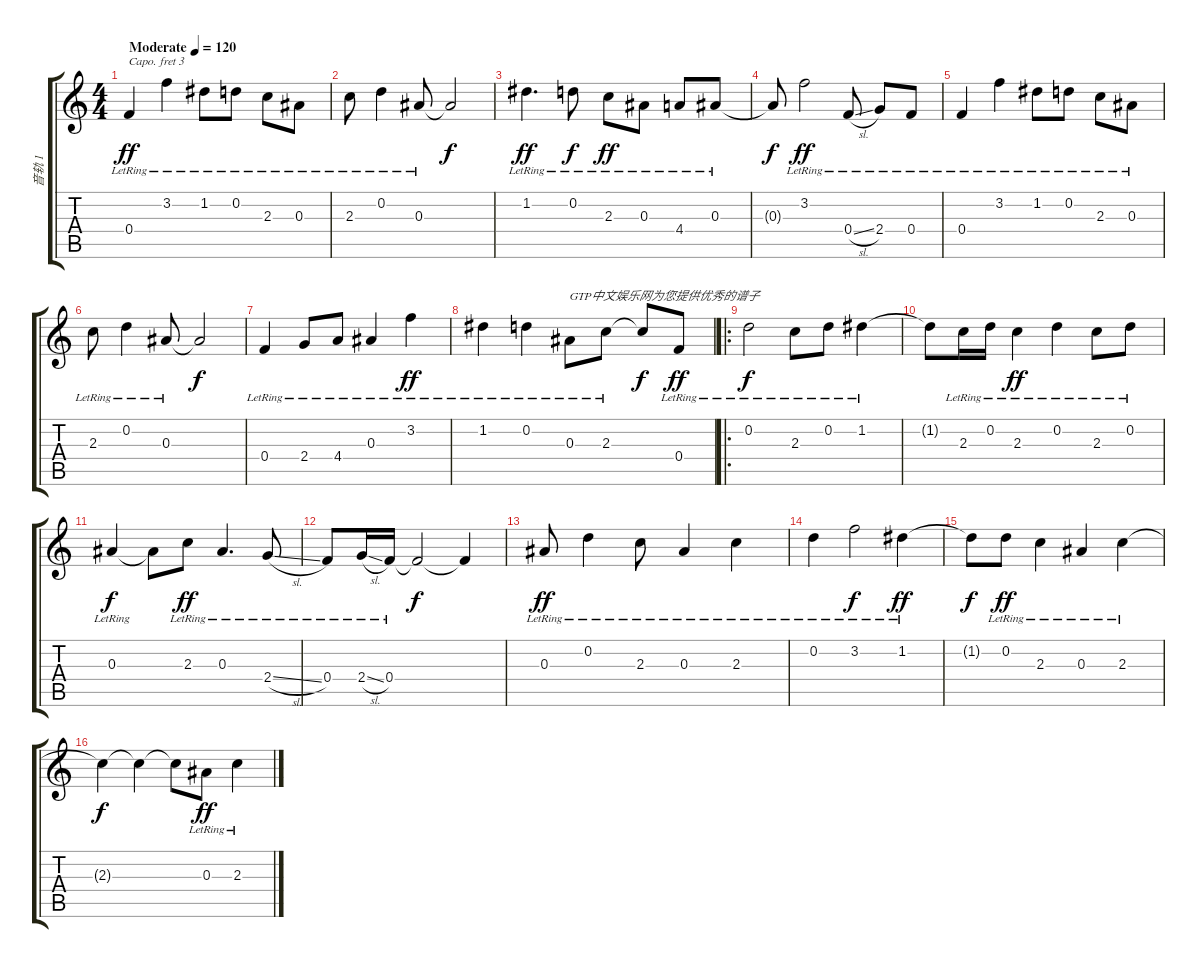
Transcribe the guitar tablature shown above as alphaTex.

\track ("音轨 1" "音轨 1") {instrument acousticguitarsteel}
\staff {score tabs}
\capo 3
\tuning (E4 B3 G3 D3 A2 E2) {hide}
\ts (4 4)
\tempo (120 "Moderate")
\clef g2
\ks c
0.4{lr}.4{dy ff instrument acousticguitarsteel} 3.2{lr}.4 1.2{lr}.8 0.2{lr}.8 2.3{lr}.8 0.3{lr}.8 |
2.3{lr}.8 0.2{lr}.4 0.3{lr}.8 0.3{t}.2{dy f} |
1.2{lr}.4{d dy ff} 0.2{lr}.8{dy f} 2.3{lr}.8{dy ff} 0.3{lr}.8 4.4{lr}.8 0.3{lr}.8 |
0.3{t}.8{dy f} 3.2{lr}.2{dy ff} 0.4{sl lr}.8 2.4{lr}.8 0.4{lr}.8 |
0.4{lr}.4 3.2{lr}.4 1.2{lr}.8 0.2{lr}.8 2.3{lr}.8 0.3{lr}.8 |
2.3{lr}.8 0.2{lr}.4 0.3{lr}.8 0.3{t}.2{dy f} |
0.4{lr}.4 2.4{lr}.8 4.4{lr}.8 0.3{lr}.4 3.2{lr}.4{dy ff} |
1.2{lr}.4 0.2{lr}.4 0.3{lr}.8{txt "GTP中文娱乐网为您提供优秀的谱子"} 2.3{lr}.8 2.3{t}.8{dy f} 0.4{lr}.8{dy ff} |
\ro
0.2{lr}.2{dy f} 2.3{lr}.8 0.2{lr}.8 1.2{lr}.4 |
1.2{t}.8 2.3{lr}.16 0.2{lr}.16 2.3{lr}.4{dy ff} 0.2{lr}.4 2.3{lr}.8 0.2{lr}.8 |
0.3{lr}.4{dy f} 0.3{t}.8 2.3{lr}.8{dy ff} 0.3{lr}.4{d} 2.4{sl lr}.8 |
0.4{lr}.8 2.4{sl lr}.16 0.4{lr}.16 0.4{t}.2{dy f} 0.4{t}.4 |
0.3{lr}.8{dy ff} 0.2{lr}.4 2.3{lr}.8 0.3{lr}.4 2.3{lr}.4 |
0.2{lr}.4 3.2{lr}.2{dy f} 1.2{lr}.4{dy ff} |
1.2{t}.8{dy f} 0.2{lr}.8{dy ff} 2.3{lr}.4 0.3{lr}.4 2.3{lr}.4 |
2.3{t}.4{dy f} 2.3{t}.4 2.3{t}.8 0.3{lr}.8{dy ff} 2.3{lr}.4
